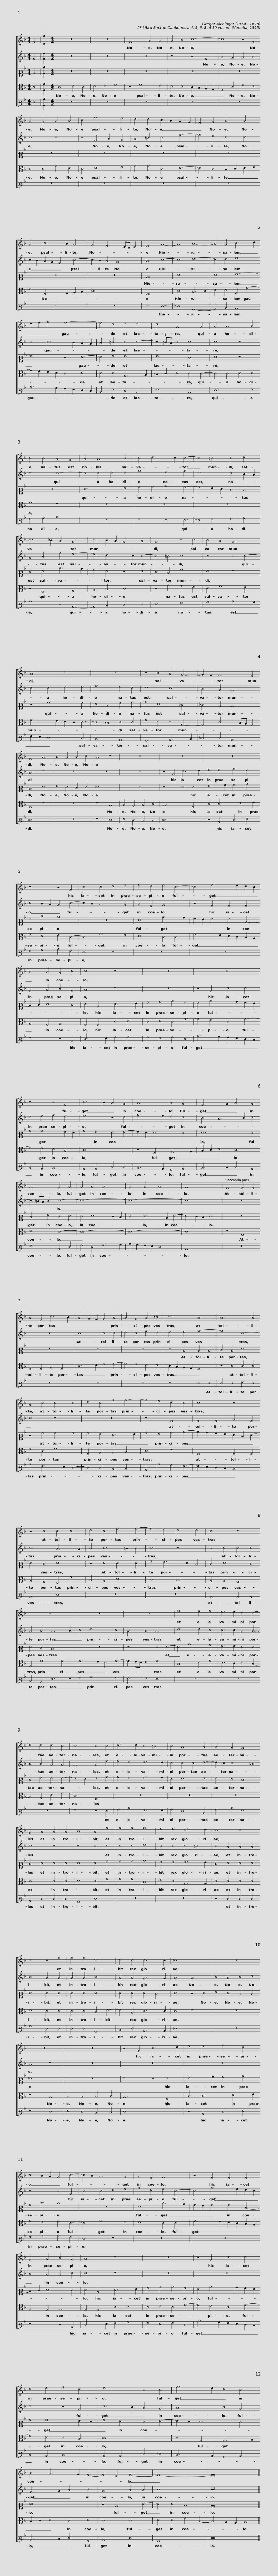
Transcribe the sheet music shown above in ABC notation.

X:1
%%score [ 1 2 3 4 5 ]
L:1/8
M:4/4
I:linebreak $
K:F
V:1 treble
V:2 treble
V:3 alto2
V:4 alto transpose=-12
V:5 bass3
V:1
 F4 | [Dg]2 |[M:4/2] z16 | z16 | F8 A4 G4 | %5
 A4 B4 c8- |$ c8 z4 F4 | A4 G4 A4 B4 | c4 f8 e4 | d4 d4 c2 B2 A2 G2 | %10
 F4 G4 B4 B4 |$ A4 c6 B2 A4 | G4 F6 ED E4 | F8 A8- | A8 B8- | %15
 B4 A4 c6 d2 |$ e2 f2 g4 f8- | f4 d4 e4 e4 | d4 G8 G4 | A4 A8 B4 | %20
 c4 B4 A4 G4 |$ A4 A8 B4 | c4 d6 c2 c4- | c4 =B4 c4 d4 | c6 _B2 A4 G4 | %25
 c4 B2 A2 G4 A4 |$ G8 z4 c4 | B4 A4 G8 | A8 z8 | z16 | %30
 z4 B4 A4 G4- |$ G2 F2 F8 E4 | F8 A8 | B4 A4 B4 c4 | A8 z8 | %35
 z16 | z16 |$ z16 | z8 z4 F4 | c4 c4 d4 e4 | %40
 f4 d4 e4 c4- | c4 f6 e2 d2 c2 |$ B4 A4 G4 c4 | c8 z8 | z16 | %45
 z16 | z8 z4 F4 |$ c6 B2 A4 G4 | A8 A4 G4 | F6 G2 A4 G4 | %50
 G8 G4 A4 | A4 A4 A8 |$ G4 A4 A8 | G16 || F8 F4 F4 | %55
 A4 F4 c6 B2 | A4 G2 F2 G4 A4- |$ A4 G4 A4 =B4 | c8 A8 | A12 A4 | %60
 G4 c4 c4 c4 | d4 c4 f4 f4- |$ f4 e4 d4 c4 | c8 z8 | z4 c4 c4 c4 | %65
 d4 c4 f4 f4- | f4 e4 d4 d4 |$ c8 z8 | z16 | z16 | %70
 z16 | f8 f4 f4 |$ e6 e2 d4 d4- | d4 d4 d4 c4 | c8 c4 c4 | %75
 d6 d2 c4 =B4 | c4 A8 A4 |$ A4 G4 G8 | G4 A4 A4 A4 | B8 A4 f4 | %80
 f4 f4 f8 | _e4 e4 d6 d2 |$ c8 z8 | z8 z4 f4 | f4 f4 d8 | %85
 d4 c4 c6 c2 | c16 |$ z16 | z16 | z16 | %90
 z4 F4 c6 d2 | e4 e4 f4 d4 |$ c4 B2 A2 G4 c4- | c2 B2 A8 G4 | A4 F4 G8 | %95
 z4 F4 F4 F4 | G4 A4 B4 G4 |$ A8 z8 | z16 | z4 G4 c4 c4 | %100
 d4 e4 f4 d4 | e8 z4 c4 |$ f6 e2 d4 c4 | B4 A6 G2 F4- | F4 E4 F8- | %105
 F16- | F16 |] %107
V:2
 F4 | [Ff]2 |[M:4/2] z16 | z16 | z16 | %5
 z8 z4 F4 |$ A4 G4 A4 B4 | c8 z8 | z4 F4 A4 G4 | A4 =B4 c4 f4- | %10
 f4 e4 d4 d4 |$ c2 B2 A2 G2 F4 c4- | c2 B2 A4 G8 | A8 c8- | c8 d8- | %15
 d4 d4 e8 |$ z4 c6 B2 A2 G2 | A4 =B4 c4 c4- | c2 =BA B4 c8 | c8 z8 | %20
 z8 c8- |$ c4 c4 d4 d4 | f8 e4 f4 | d8 c4 B2 A2 | G4 A4 f4 e4- | %25
 e4 d6 c2 c4- |$ c4 =B4 c8 | z8 z4 c4- | c4 c4 d4 e4 | f8 e4 c4 | %30
 d8 c8 |$ B4 A4 G8 | A8 z8 | z16 | z16 | %35
 z16 | z4 F4 c6 d2 |$ e4 e4 f4 d4 | c4 B2 A2 G4 c4- | c2 B2 A8 G4 | %40
 A4 F4 G8 | z4 F4 F4 F4 |$ G4 A4 B4 G4 | A8 z8 | z16 | %45
 z4 G4 c4 c4 | d4 e4 f4 d4 |$ e8 z4 c4 | f6 e2 d4 c4 | B4 A6 B2 c4- | %50
 c2 =BA B4 c8- | c16- |$ c16- | c16 || z16 | %55
 z16 | c8 c4 c4 |$ d4 c4 f4 d4 | e4 e4 f8- | f8 c8- | %60
 c8 z8 | z16 |$ z8 F8 | F4 F4 A4 F4 | c8 A6 A2 | %65
 B4 c6 =B2 B4 | c8 z8 |$ z4 c4 c4 c4 | A4 B4 A6 B2 | c4 d8 c4 | %70
 B4 B4 A8 | d8 d4 c4 |$ c6 c2 A4 B4- | B4 B4 A4 A4 | G8 A4 f4 | %75
 f4 e4 d6 d2 | c4 c4 c4 d4- |$ d2 c2 c8 =B4 | c8 z8 | z8 z4 c4 | %80
 c4 c4 d8 | B4 c4 c4 =B4 |$ c4 A4 A4 A4 | B8 A4 A4 | A4 A4 B8 | %85
 A4 A4 G6 G2 | A8 A8 |$ B4 A4 B4 c4 | A8 z8 | z16 | %90
 z16 | z16 |$ z8 z4 F4 | c4 c4 d4 e4 | f4 d4 e4 c4- | %95
 c4 f6 e2 d2 c2 | B4 A4 G4 c4 |$ c8 z8 | z16 | z16 | %100
 z8 z4 F4 | c6 B2 A4 G4 |$ A8 B4 G4 | F6 G2 A4 B4 | G8 A4 A4 | %105
 B16 | c16 |] %107
V:3
 C4 | [Cd]2 |[M:4/2] z16 | z16 | z16 | %5
 z16 |$ z16 | z16 | z16 | z16 | %10
 z16 |$ z16 | z16 | C16 | F16 | %15
 F8 G8- |$ G8 z4 F4- | F4 G4 G8 | G8 E8 | F8 z8 | %20
 z16 |$ F12 G4 | A4 B4 c4 A4- | A4 G2 F2 E4 D4 | E4 F4 c6 B2 | %25
 A4 F4 z4 F4 |$ E4 D4 A8 | F8 z8 | z4 A8 G4 | F4 D4 G4 A4 | %30
 B4 F8 _E4 |$ _E4 C4 C8 | C8 F8 | G4 F4 D4 E4 | F16 | %35
 z16 | z8 z4 F4 |$ G6 A2 A4 B4 | A4 d4 c8 | z16 | %40
 F8 c6 B2 | A2 G2 A4 A4 D4- |$ D2 E2 F8 E4 | F4 C4 F6 G2 | A4 B4 c4 A4 | %45
 G4 c6 B2 A2 G2 | A4 A8 G2 F2 |$ A4 G4 F4 G4- | G2 F2 F8 E4 | F12 E4 | %50
 D4 G4 E4 F4 | E4 F8 E2 D2 |$ E4 F6 C2 F4- | F4 E2 D2 E8 || z16 | %55
 z16 | z16 |$ z16 | z4 C4 C4 C4 | D4 C4 F8 | %60
 z4 A4 A4 A4 | A4 G4 F6 G2 |$ A4 G4 B4 c4- | c2 B2 A2 G2 F2 D2 F4- | F4 E4 F8 | %65
 z4 F4 F4 F4 | A4 G6 F2 D4 |$ E4 F8 E4 | F4 D4 C8 | z16 | %70
 z8 z4 F4- | F4 B8 A4 |$ G6 G2 F4 F4 | D4 G4 F4 F4- | F4 E4 F4 A4 | %75
 A4 G4 G6 G2 | E4 F8 F4 |$ F4 E4 D8 | E4 F4 F4 F4 | F8 F4 A4 | %80
 A4 A4 B8 | G4 G4 G6 G2 |$ E4 F4 F4 F4 | F8 F4 F4 | F4 F4 F8 | %85
 F4 F4 F4 E4 | F8 z4 F4 |$ G4 F4 D4 E4 | F16 | z16 | %90
 z8 z4 F4 | G6 A2 A4 B4 |$ A4 d4 c8 | z16 | F8 c6 B2 | %95
 A2 G2 A4 A4 D4- | D2 E2 F8 E4 |$ F4 C4 F6 G2 | A4 B4 c4 A4 | G4 c6 B2 A2 G2 | %100
 A4 A8 G2 F2 | A4 G4 F4 G4- |$ G2 F2 F8 E4 | F16 | z4 C8 F4- | %105
 F4 F4 D8 | C16 |] %107
V:4
 C4 | [F,G]2 |[M:4/2] C8 D4 C4 | D4 E4 F8 | z4 F8 E4 | %5
 D4 D4 C2 B,2 A,2 G,2 |$ F,4 C4 F4 D4 | C4 C4 F4 D4 | C4 D8 E4 | F4 G4 C4 D4- | %10
 D4 C4 B,2 C2 D2 E2 |$ F4 F,6 G,2 A,2 B,2 | C16 | F,16 | C8 B,6 C2 | %15
 D4 D4 G,4 G4- |$ G2 F2 E2 D2 C4 D4 | D4 D4 G,6 A,2 | =B,2 C2 D4 C4 C4- | C4 C4 D4 D4 | %20
 F8 z8 |$ z16 | z16 | z16 | z4 F,8 G,4 | %25
 A,4 B,4 C8 |$ z4 G4 F4 E4 | D4 F8 E4 | F6 E2 D2 C2 C4- | C4 =B,4 C4 C4 | %30
 F4 D4 z4 G,4- |$ G,4 C6 B,A, G,4 | F,8 z8 | z16 | z8 A,8 | %35
 B,4 A,4 B,4 C4 | A,12 F,4 |$ C4 C6 D4 E2 | F4 D4 E4 C4- | C4 F8 E4 | %40
 D8 C4 C4 | F6 E2 D2 C2 B,2 A,2 |$ G,4 F,4 G,8 | F,4 F,4 C4 D4 | C4 D4 C4 F4- | %45
 F4 E4 C4 F4- | F4 E4 D4 B,4 |$ C16 | z4 F,4 G,6 A,2 | B,2 C2 D4 C8 | %50
 D8 C8- | C16- |$ C16- | C16 || z8 F,8 | %55
 F,4 F,4 A,4 F,4 | C6 D2 E4 F4- |$ F4 E4 D4 D4 | C2 B,2 A,2 G,2 F,8 | z4 C4 C4 C4 | %60
 E4 C4 F8 | F,4 G,4 A,4 B,4 |$ C8 z8 | F,8 F,4 F,4 | A,4 G,4 F,4 F4 | %65
 B,4 A,4 D8 | C8 B,8 |$ A,4 A,4 G,8 | F,4 F8 F4 | F6 E2 D4 F4- | %70
 F2 ED E4 F8 | B,8 D4 F4 |$ C6 C2 D4 B,4- | B,4 G,4 D4 F4 | C8 F,8 | %75
 z16 | z16 |$ z16 | C8 C4 C4 | D8 C4 F4 | %80
 F4 F4 B,8 | _E4 C4 G,6 G,2 |$ C4 C4 C4 C4 | D8 C4 C4 | C4 C4 B,4 D4- | %85
 D4 A,4 C6 C2 | C8 z8 |$ z16 | z8 A,8 | B,4 A,4 B,4 C4 | %90
 A,12 F,4 | C4 C6 D4 E2 |$ F4 D4 E4 C4- | C4 F8 E4 | D8 C4 C4 | %95
 F6 E2 D2 C2 B,2 A,2 | G,4 F,4 G,8 |$ F,4 F,4 C4 D4 | C4 D4 C4 F4- | F4 E4 C4 F4- | %100
 F4 E4 D4 B,4 | C16 |$ z4 F,4 G,6 A,2 | B,2 C2 D4 C4 D4 | C8 C8 | %105
 D4 D4 F4 B,4- | B,4 A,2 G,2 A,8 |] %107
V:5
 F,4 | [B,,C]2 |[M:4/2] z16 | z16 | z16 | %5
 z16 |$ z16 | z16 | z16 | z16 | %10
 z16 |$ z16 | z16 | z8 F,8- | F,8 B,,8- | %15
 B,,4 D,4 C,8 |$ C6 B,2 A,2 G,2 F,2 E,2 | D,4 G,4 E,4 C,4 | G,8 C,8 | F,12 G,4 | %20
 A,4 B,4 C8 |$ z16 | z8 z4 F,4- | F,4 G,4 A,4 B,4 | C8 z4 C,4- | %25
 C,4 D,4 E,4 F,4 |$ G,8 A,8 | B,8 C6 B,2 | A,2 G,2 F,8 E,4 | D,8 C,8 | %30
 B,,8 C,6 D,2 |$ _E,4 F,4 C,8 | F,16 | z16 | z8 F,8 | %35
 G,4 F,4 D,4 E,4 | F,16 |$ z4 C,4 F,4 G,4 | A,4 B,4 C4 A,4 | F,8 z8 | %40
 z16 | z16 |$ z8 z4 C,4 | F,6 G,2 A,4 B,4 | A,4 G,4 A,4 F,4 | %45
 C6 B,2 A,2 G,2 F,2 E,2 | D,4 C,4 D,8 |$ C,4 C,4 F,4 _E,4 | D,6 C,2 B,,4 C,4 | D,6 E,2 F,4 C,4 | %50
 G,8 C,4 F,4 | A,4 F,4 A,6 B,2 |$ C2 B,2 A,2 G,2 F,8 | C,16 || z16 | %55
 z16 | z16 |$ z16 | z8 z4 F,4 | F,4 F,4 A,4 F,4 | %60
 C4 A,6 G,2 F,4- | F,4 E,4 D,4 D,4 |$ C,4 C4 B,4 A,4- | A,2 G,2 F,2 E,2 D,8 | C,8 F,8 | %65
 z16 | z16 |$ C,8 C,4 C,4 | D,4 B,,4 F,6 G,2 | A,4 B,8 A,4 | %70
 G,4 G,4 F,8 | z16 |$ z16 | z16 | z8 z4 F,4 | %75
 A,4 C4 G,6 G,2 | A,4 F,8 D,4 |$ A,4 C4 G,8 | C,4 F,4 F,4 F,4 | B,,8 F,8 | %80
 z16 | z16 |$ z4 F,4 F,4 F,4 | B,8 F,4 F,4 | F,4 F,4 B,,8 | %85
 D,4 F,4 C,6 C,2 | F,16 |$ z16 | z8 F,8 | G,4 F,4 D,4 E,4 | %90
 F,16 | z4 C,4 F,4 G,4 |$ A,4 B,4 C4 A,4 | F,8 z8 | z16 | %95
 z16 | z8 z4 C,4 |$ F,6 G,2 A,4 B,4 | A,4 G,4 A,4 F,4 | C6 B,2 A,2 G,2 F,2 E,2 | %100
 D,4 C,4 D,8 | C,4 C,4 F,4 _E,4 |$ D,6 C,2 B,,4 C,4 | D,6 E,2 F,4 B,,4 | C,8 F,8 | %105
 B,,16 | F,16 |] %107
